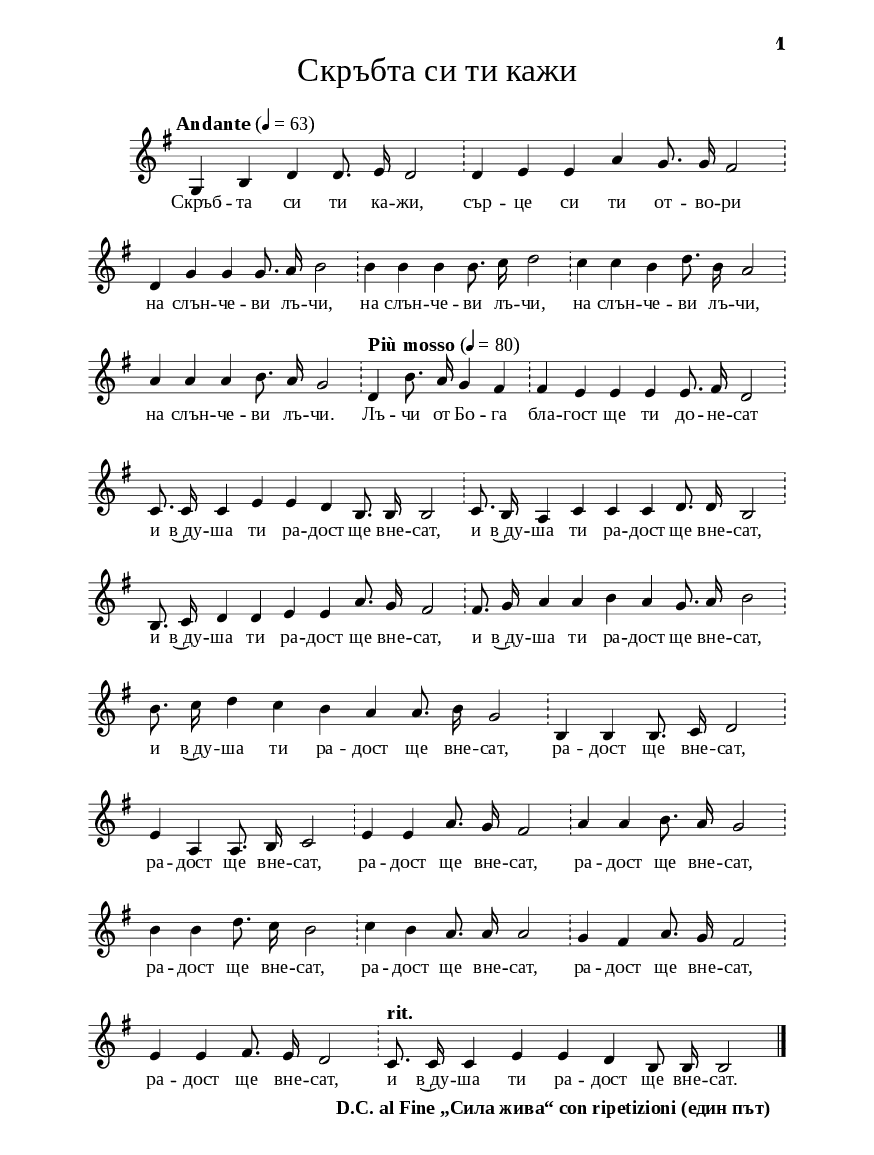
\version "2.24.4"

% include paper part and global functions
\include "include/globals.ily"

\bookpart {
  \label #'ref077
  \tocItem \markup "Скръбта си ти кажи"
  \paper {
    print-all-headers = ##t
    print-page-number = ##t
    print-first-page-number = ##t


    % put page numbers on the top and change the font style.
    oddHeaderMarkup = \markup
    \fill-line {
      ""
      \unless \on-first-page-of-part \fromproperty #'header:instrument
      \if \should-print-page-number \abs-fontsize #7 { \number \fromproperty #'page:page-number-string }
    }
    %% evenHeaderMarkup would inherit the value of
    %% oddHeaderMarkup if it were not defined here
    evenHeaderMarkup = \markup
    \fill-line {
      \if \should-print-page-number \abs-fontsize #7 { \number \fromproperty #'page:page-number-string }
      \unless \on-first-page-of-part \fromproperty #'header:instrument
      ""
    }

    oddFooterMarkup = \markup ""

    evenFooterMarkup = ""
    left-margin = 1.5\cm
    right-margin = 1.5\cm
    top-margin = 1\cm
    bottom-margin = 1.2\cm
    ragged-bottom = ##t % do not spread the staves to fill the whole vertical space
    top-markup-spacing.basic-distance = 0\mm % margin between page number and system for the first page
    top-system-spacing.basic-distance = 10\mm % margin between page number and system for the other pages

    % change distance between staves
    system-system-spacing =
    #'((basic-distance . 14.5)
       (minimum-distance . 6)
       (padding . 1)
       (stretchability . 12))
  }
  \score {
    \include "include/score-layout.ily"

    \new Voice \relative c' {
      \clef treble
      \key g \major
      %\tempo "Moderato" 8 = 160
      \autoBeamOff
      \omit Score.TimeSignature
      \cadenzaOn % allows custom bar lines
      \tempoFunc "Andante" 4 "63"

      \autoBeamOff

      g4 b d d8. e16 d 2  \bar "!"  d4 e e a g8. g16 fis2 \bar  "!" \break
      d4 g g g8. a16 b2 \bar "!" b4 b b b8. c16 d2 \bar "!" c4 c b d8. b16 a2 \bar "!"  \break
      a4 a4 a4  b8. a16 g2 \bar "!"
      \tempoFunc "Più mosso" 4 "80"
      d4 b'8. a16 g4 fis4 \bar "!" fis4 e e e e8. fis16 d2  \bar "!"  \break
      c8. c16 c4 e e d b8. b16 b2 \bar "!" c8. b16 a4 c4 c4 c4 d8. d16 b2 \bar "!"  \break
      b8. c16 d4 d e e a8. g16 fis2 \bar "!" fis8. g16 a4 a4 b a g8.  a16 b2 \bar "!"  \break
      b8. c16 d4 c b a a8. b16 g2  \bar "!"  b,4 b b8.c16 d2 \bar "!"  \break
      e4 a, a8. b16 c2 \bar "!" e4 e4 a8. g16 fis2 \bar "!"  a4 a b8. a16 g2 \bar "!"  \break

      b4b d8. c16 b2  \bar "!" c4b a8. a16 a2  \bar "!"  g4 fis4 a8. g16 fis2 \bar "!"  \break

      e4 e fis8. e16 d2 \bar "!" \tempo "rit." c8. c16 c4 e4 e d b8 b16 b2 \bar "|."  \break


    }

    \addlyrics {
      Скръб -- та си ти ка  -- жи,
      сър -- це си ти от -- во -- ри
      на слън -- че -- ви лъ -- чи,
      на слън -- че -- ви лъ -- чи,
      на слън -- че -- ви лъ -- чи,
      на слън -- че -- ви лъ -- чи.
      Лъ -- чи от Бо -- га
      бла -- гост ще ти до -- не -- сат
      и в~ду -- ша ти ра -- дост ще вне -- сат,
      и в~ду -- ша ти ра -- дост ще вне -- сат,
      и в~ду -- ша ти ра -- дост ще вне -- сат,
      и в~ду -- ша ти ра -- дост ще вне -- сат,
      и в~ду -- ша ти ра -- дост ще вне -- сат,
      ра -- дост ще вне -- сат, ра -- дост ще вне -- сат,
      ра -- дост ще вне -- сат, ра -- дост ще вне -- сат,
      ра -- дост ще вне -- сат, ра -- дост ще вне -- сат,
      ра -- дост ще вне -- сат, ра -- дост ще вне -- сат,
      и в~ду -- ша ти ра -- дост ще вне -- сат.}


      \header {
        title = \titleFunc #'ref_desc_12 "Скръбта си ти кажи" "Skrăbta si ti kaži"
      }

      \midi{}

    } % score


    \markup \dc-one "D.C. al Fine „Сила жива“ con ripetizioni (един път)"

  } % bookpart
